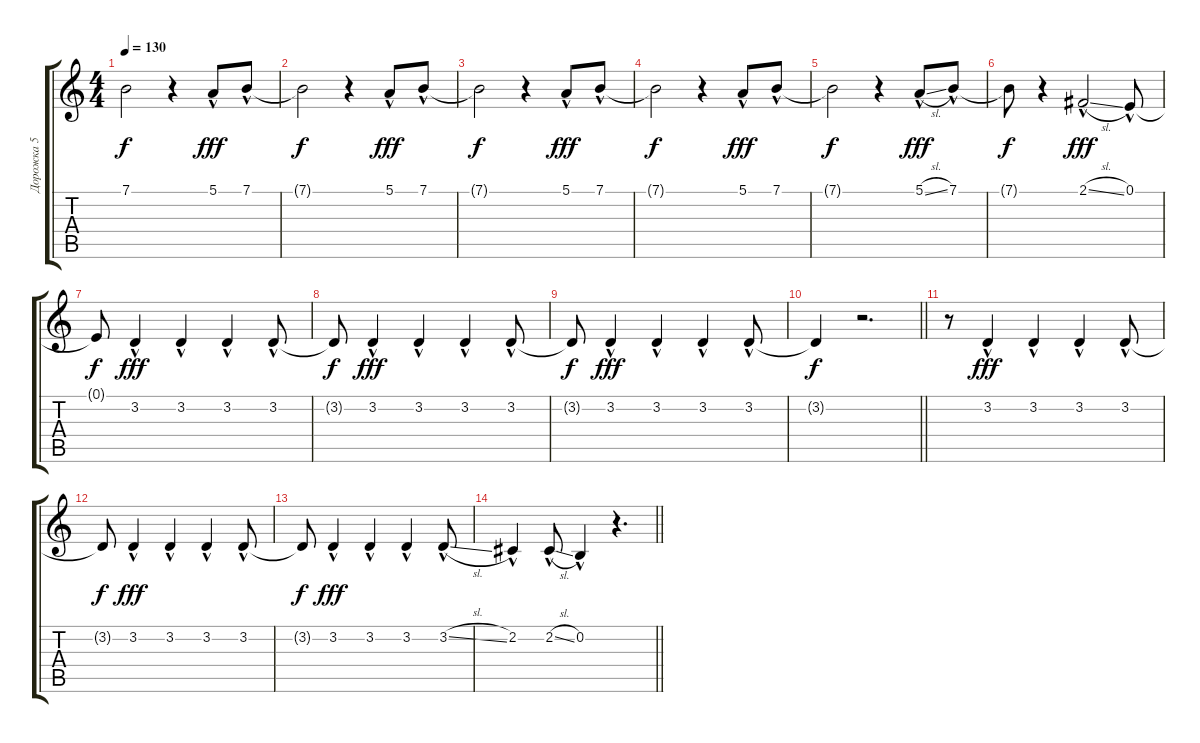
\track ("Дорожка 5" "Дорожка 5") {instrument lead2sawtooth}
\staff {score tabs}
\tuning (E4 B3 G3 D3 A2 E2) {hide}
\ts (4 4)
\tempo 130
\clef g2
\ks c
7.1{t}.2{dy f} r.4 5.1{hac}.8{dy fff} 7.1{hac}.8 |
7.1{t}.2{dy f} r.4 5.1{hac}.8{dy fff} 7.1{hac}.8 |
7.1{t}.2{dy f} r.4 5.1{hac}.8{dy fff} 7.1{hac}.8 |
7.1{t}.2{dy f} r.4 5.1{hac}.8{dy fff} 7.1{hac}.8 |
7.1{t}.2{dy f} r.4 5.1{sl hac}.8{dy fff} 7.1{hac}.8 |
7.1{t}.8{dy f} r.4 2.1{sl hac}.2{dy fff} 0.1{hac}.8 |
0.1{t}.8{dy f} 3.2{hac}.4{dy fff} 3.2{hac}.4 3.2{hac}.4 3.2{hac}.8 |
3.2{t}.8{dy f} 3.2{hac}.4{dy fff} 3.2{hac}.4 3.2{hac}.4 3.2{hac}.8 |
3.2{t}.8{dy f} 3.2{hac}.4{dy fff} 3.2{hac}.4 3.2{hac}.4 3.2{hac}.8 |
\barLineRight lightlight
3.2{t}.4{dy f} r.2{d} |
r.8 3.2{hac}.4{dy fff} 3.2{hac}.4 3.2{hac}.4 3.2{hac}.8 |
3.2{t}.8{dy f} 3.2{hac}.4{dy fff} 3.2{hac}.4 3.2{hac}.4 3.2{hac}.8 |
3.2{t}.8{dy f} 3.2{hac}.4{dy fff} 3.2{hac}.4 3.2{hac}.4 3.2{sl hac}.8 |
\barLineRight lightlight
2.2{hac}.4 2.2{sl hac}.8 0.2{hac}.4 r.4{d}
